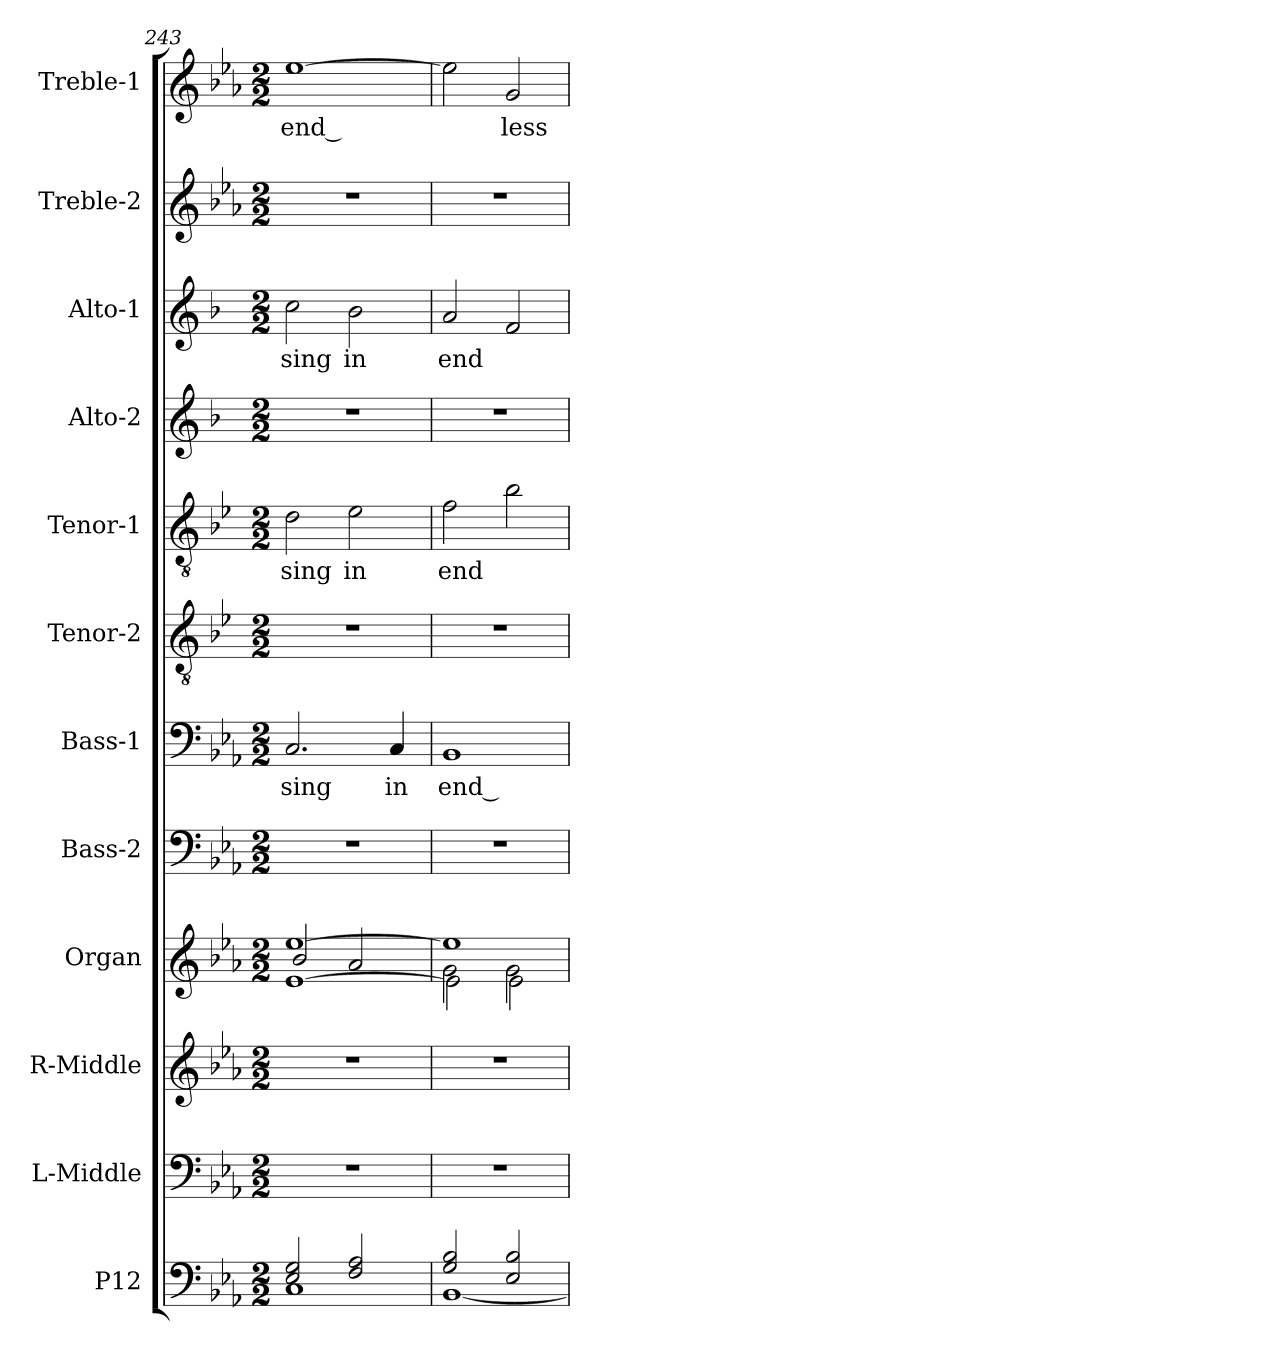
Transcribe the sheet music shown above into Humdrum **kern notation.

**kern	**kern	**kern	**kern	**kern	**kern	**text	**kern	**kern	**text	**kern	**kern	**text	**kern	**kern	**text	**text
*part12	*part11	*part10	*part9	*part8	*part7	*part7	*part6	*part5	*part5	*part4	*part3	*part3	*part2	*part1	*part1	*part1
*staff12	*staff11	*staff10	*staff9	*staff8	*staff7	*staff7	*staff6	*staff5	*staff5	*staff4	*staff3	*staff3	*staff2	*staff1	*staff1	*staff1
*I"P12	*I"L-Middle	*I"R-Middle	*I"Organ	*I"Bass-2	*I"Bass-1	*	*I"Tenor-2	*I"Tenor-1	*	*I"Alto-2	*I"Alto-1	*	*I"Treble-2	*I"Treble-1	*	*
*	*I'L-M	*	*	*I'B2:	*I'B:	*	*I'T2:	*I'T:	*	*I'A2:	*I'A:	*	*	*	*	*
*clefF4	*clefF4	*clefG2	*clefG2	*clefF4	*clefF4	*	*clefGv2	*clefGv2	*	*clefG2	*clefG2	*	*clefG2	*clefG2	*	*
*	*	*	*	*	*	*	*ITrd4c7	*ITrd4c7	*	*ITrd1c2	*ITrd1c2	*	*ITrd-7c-12	*ITrd-7c-12	*	*
*k[b-e-a-]	*k[b-e-a-]	*k[b-e-a-]	*k[b-e-a-]	*k[b-e-a-]	*k[b-e-a-]	*	*k[b-e-a-]	*k[b-e-a-]	*	*k[b-e-a-]	*k[b-e-a-]	*	*k[b-e-a-]	*k[b-e-a-]	*	*
*E-:	*E-:	*E-:	*E-:	*E-:	*E-:	*	*E-:	*E-:	*	*E-:	*E-:	*	*E-:	*E-:	*	*
*M2/2	*M2/2	*M2/2	*M2/2	*M2/2	*M2/2	*	*M2/2	*M2/2	*	*M2/2	*M2/2	*	*M2/2	*M2/2	*	*
=243	=243	=243	=243	=243	=243	=243	=243	=243	=243	=243	=243	=243	=243	=243	=243	=243
*^	*	*	*^	*	*	*	*	*	*	*	*	*	*	*	*	*
*	*	*	*	*	*^	*	*	*	*	*	*	*	*	*	*	*	*	*
!	!	!	!	!	!	!	!	!	!LO:LY:b:color=#000000	!	!	!	!	!	!	!	!	!	!
!	!	!	!	!	!	!	!	!	!	!	!	!LO:LY:b:color=#000000	!	!	!	!	!	!	!
!	!	!	!	!	!	!	!	!	!	!	!	!	!	!	!LO:LY:b:color=#000000	!	!	!	!
!	!	!	!	!	!	!	!	!	!	!	!	!	!	!	!	!	!	!LO:LY:b:color=#000000	!LO:LY:b:color=#000000
2E-i/ 2Gi	1Ci	1r	1r	[1ee-i	2b-i/	[1e-i	1r	2.Ci/	sing	1r	2Gi\	sing	1r	2b-i\	sing	1r	[1eee-i	end --	--
!	!	!	!	!	!	!	!	!	!	!	!	!LO:LY:b:color=#000000	!	!	!	!	!	!	!
!	!	!	!	!	!	!	!	!	!	!	!	!	!	!	!LO:LY:b:color=#000000	!	!	!	!
2Fi/ 2A-i	.	.	.	.	2a-i/	.	.	.	.	.	2A-i\	in	.	2a-i\	in	.	.	.	.
!	!	!	!	!	!	!	!	!	!LO:LY:b:color=#000000	!	!	!	!	!	!	!	!	!	!
.	.	.	.	.	.	.	.	4Ci/	in	.	.	.	.	.	.	.	.	.	.
=244	=244	=244	=244	=244	=244	=244	=244	=244	=244	=244	=244	=244	=244	=244	=244	=244	=244	=244	=244
!	!	!	!	!	!	!	!	!	!LO:LY:b:color=#000000	!	!	!	!	!	!	!	!	!	!
!	!	!	!	!	!	!	!	!	!	!	!	!LO:LY:b:color=#000000	!	!	!	!	!	!	!
!	!	!	!	!	!	!	!	!	!	!	!	!	!	!	!LO:LY:b:color=#000000	!	!	!	!
2Gi/ 2B-i	[1BB-i	1r	1r	1ee-i]	2gi\	2e-i\]	1r	1BB-i	end --	1r	2B-i\	end-	1r	2gi/	end-	1r	2eee-i\]	.	.
!	!	!	!	!	!	!	!	!	!	!	!	!LO:LY:b:color=#000000	!	!	!	!	!	!	!
!	!	!	!	!	!	!	!	!	!	!	!	!	!	!	!LO:LY:b:color=#000000	!	!	!	!
!	!	!	!	!	!	!	!	!	!	!	!	!	!	!	!	!	!	!LO:LY:b:color=#000000	!
2E-i/ 2B-i	.	.	.	.	2gi\	2e-i\	.	.	.	.	2e-i\	--	.	2e-i/	--	.	2ggi/	- less	.
*v	*v	*	*	*v	*v	*v	*	*	*	*	*	*	*	*	*	*	*	*	*
=	=	=	=	=	=	=	=	=	=	=	=	=	=	=	=	=
*-	*-	*-	*-	*-	*-	*-	*-	*-	*-	*-	*-	*-	*-	*-	*-	*-
